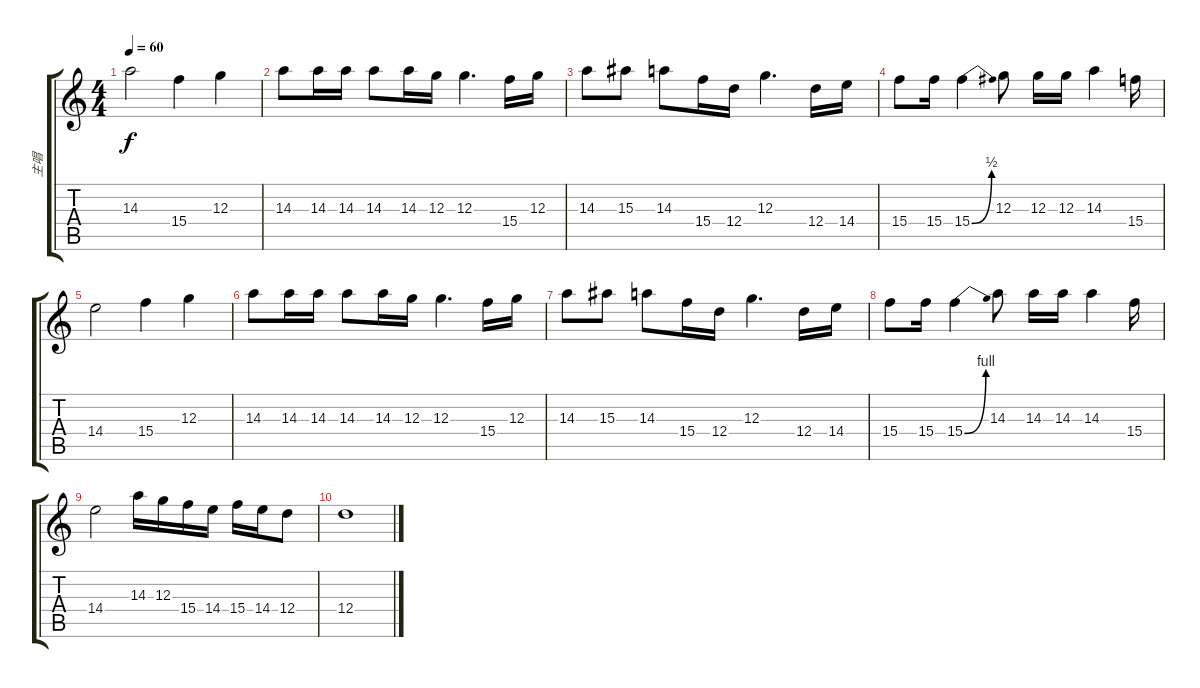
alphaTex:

\track ("主唱" "主唱") {instrument acousticguitarsteel}
\staff {score tabs}
\tuning (E4 B3 G3 D3 A2 E2) {hide}
\ts (4 4)
\tempo 60
\clef g2
\ks c
14.3.2{dy f} 15.4.4 12.3.4 |
14.3.8 14.3.16 14.3.16 14.3.8 14.3.16 12.3.16 12.3.4{d} 15.4.16 12.3.16 |
14.3.8 15.3.8 14.3.8 15.4.16 12.4.16 12.3.4{d} 12.4.16 14.4.16 |
15.4.8{txt ""} 15.4.16 15.4{be (bend 0 0 60 2)}.4 12.3.8 12.3.16 12.3.16 14.3.4 15.4.16 |
14.4.2 15.4.4 12.3.4 |
14.3.8 14.3.16 14.3.16 14.3.8 14.3.16 12.3.16 12.3.4{d} 15.4.16 12.3.16 |
14.3.8 15.3.8 14.3.8 15.4.16 12.4.16 12.3.4{d} 12.4.16 14.4.16 |
15.4.8 15.4.16 15.4{be (bend 0 0 60 4)}.4 14.3.8 14.3.16 14.3.16 14.3.4 15.4.16 |
14.4.2 14.3.16 12.3.16 15.4.16 14.4.16 15.4.16 14.4.16 12.4.8 |
12.4.1
